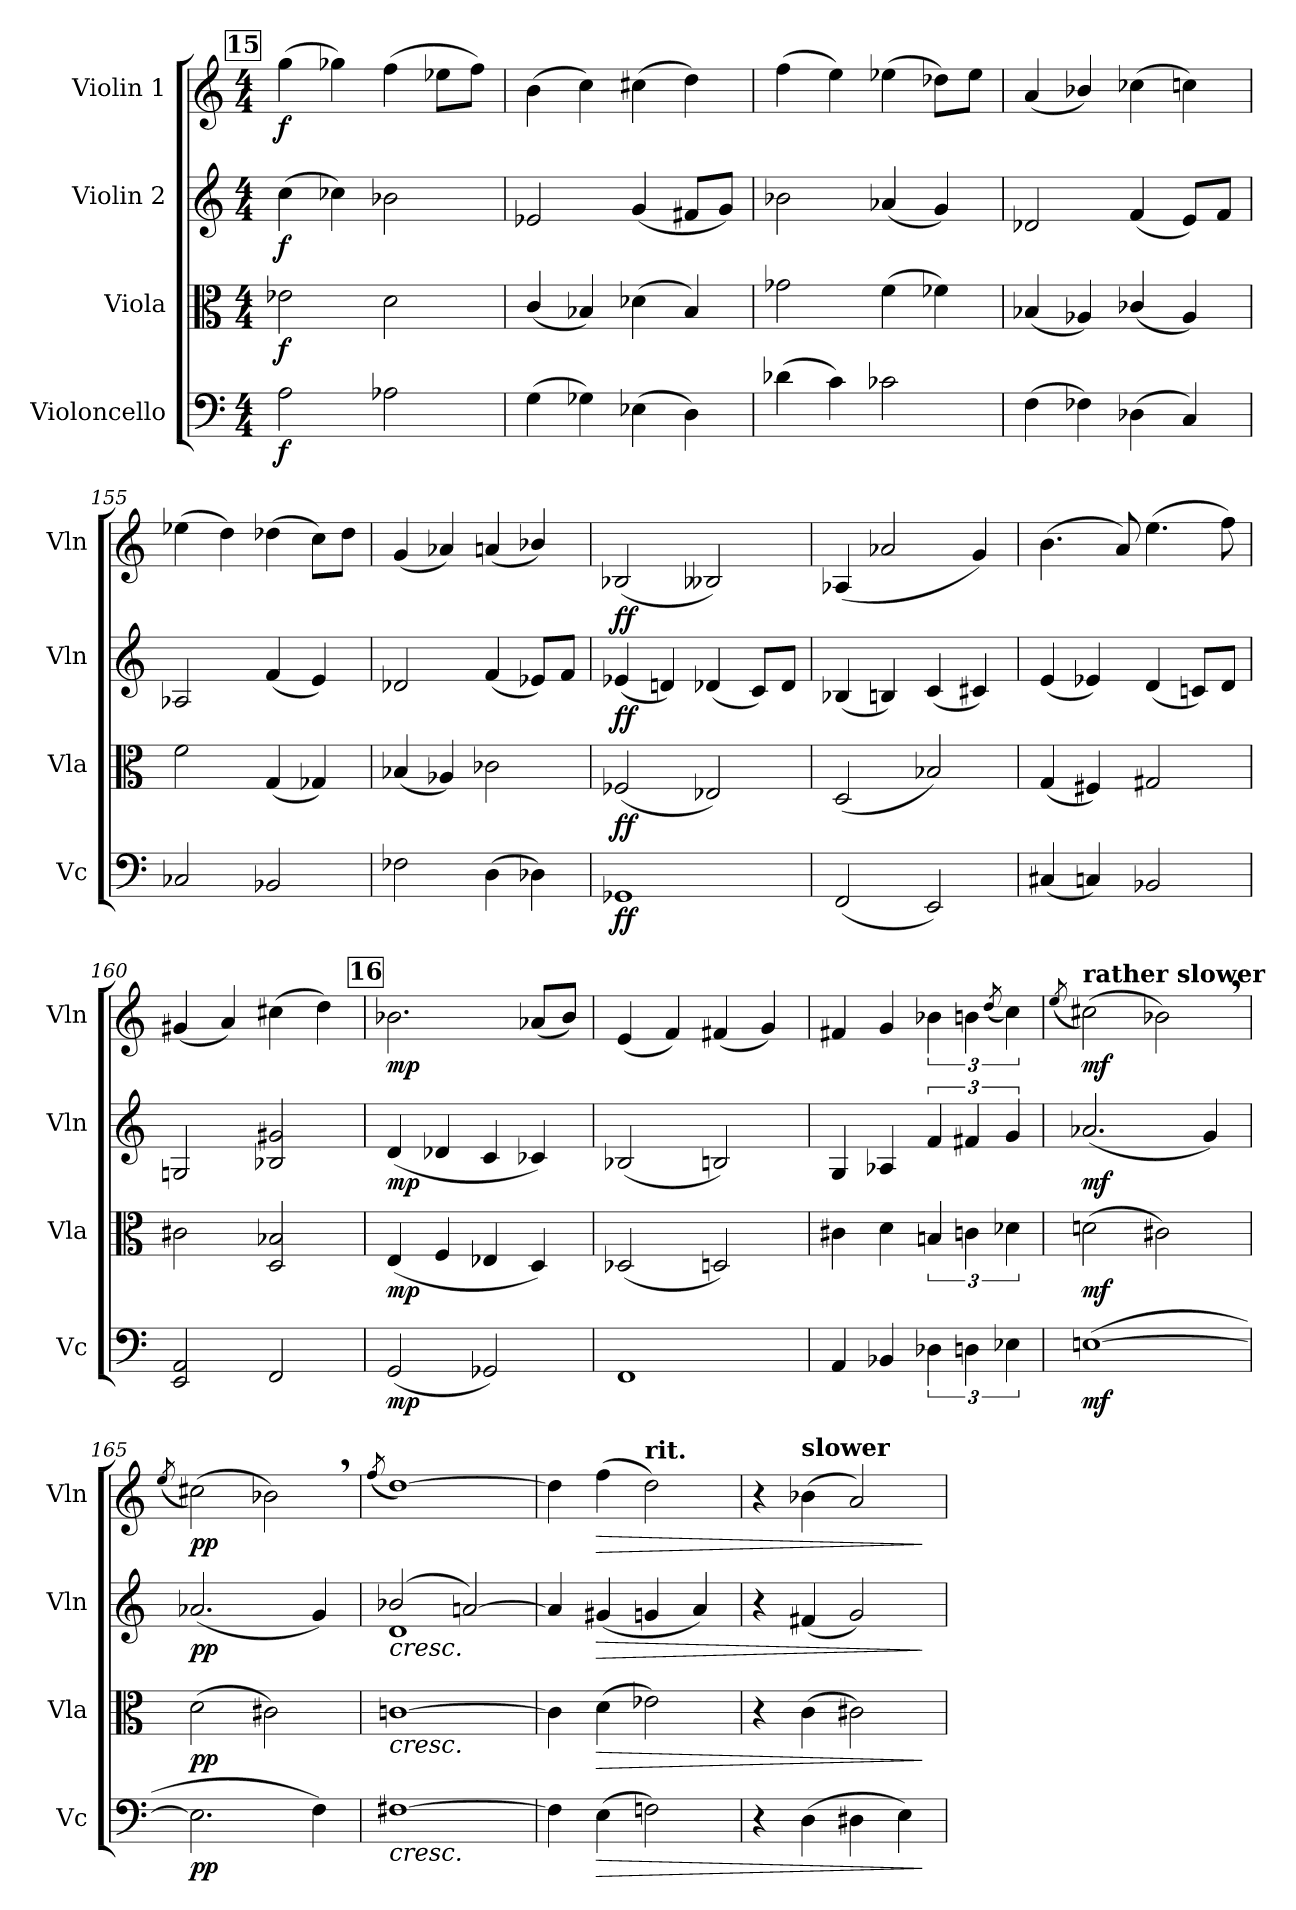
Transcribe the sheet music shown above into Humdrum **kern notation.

**kern	**dynam	**kern	**dynam	**kern	**dynam	**kern	**dynam
*part4	*part4	*part3	*part3	*part2	*part2	*part1	*part1
*staff4	*staff4	*staff3	*staff3	*staff2	*staff2	*staff1	*staff1
*I"Violoncello	*	*I"Viola	*	*I"Violin 2	*	*I"Violin 1	*
*I'Vc	*	*I'Vla	*	*I'Vln	*	*I'Vln	*
*clefF4	*	*clefC3	*	*clefG2	*	*clefG2	*
*k[]	*	*k[]	*	*k[]	*	*k[]	*
*M4/4	*	*M4/4	*	*M4/4	*	*M4/4	*
!!LO:REH:place=s1:a:B:cj:fs=14:t=15
=151	=151	=151	=151	=151	=151	=151	=151
!	!LO:DY:b	!	!LO:DY:b	!	!LO:DY:b	!	!LO:DY:b
2A\	f	2e-X\	f	(4cc\	f	(4gg\	f
.	.	.	.	4cc-X\)	.	4gg-X\)	.
2A-X\	.	2d\	.	2b-X\	.	(4ff\	.
.	.	.	.	.	.	8ee-X\L	.
.	.	.	.	.	.	8ff\J)	.
=152	=152	=152	=152	=152	=152	=152	=152
(4G\	.	(4c/	.	2e-X/	.	(4b\	.
4G-X\)	.	4B-X/)	.	.	.	4cc\)	.
(4E-X\	.	(4d-X\	.	(4g/	.	(4cc#X\	.
4D\)	.	4B-/)	.	8f#X/L	.	4dd\)	.
.	.	.	.	8g/J)	.	.	.
!!LO:LB:g=z
=153	=153	=153	=153	=153	=153	=153	=153
(4d-X\	.	2g-X\	.	2b-X\	.	(4ff\	.
4c\)	.	.	.	.	.	4ee\)	.
2c-X\	.	(4f\	.	(4a-X/	.	(4ee-X\	.
.	.	4f-X\)	.	4g/)	.	8dd-X\L)	.
.	.	.	.	.	.	8ee-\J	.
=154	=154	=154	=154	=154	=154	=154	=154
(4F\	.	(4B-X/	.	2d-X/	.	(4a/	.
4F-X\)	.	4A-X/)	.	.	.	4b-X/)	.
(4D-X\	.	(4c-X/	.	(4f/	.	(4cc-X\	.
4C/)	.	4A-/)	.	8e/L)	.	4ccn\)	.
.	.	.	.	8f/J	.	.	.
=155	=155	=155	=155	=155	=155	=155	=155
2C-X/	.	2f\	.	2A-X/	.	(4ee-X\	.
.	.	.	.	.	.	4dd\)	.
2BB-X/	.	(4G/	.	(4f/	.	(4dd-X\	.
.	.	4G-X/)	.	4e/)	.	8cc\L)	.
.	.	.	.	.	.	8dd-\J	.
=156	=156	=156	=156	=156	=156	=156	=156
2F-X\	.	(4B-X/	.	2d-X/	.	(4g/	.
.	.	4A-X/)	.	.	.	4a-X/)	.
(4D\	.	2c-X\	.	(4f/	.	(4an/	.
4D-X\)	.	.	.	8e-X/L)	.	4b-X/)	.
.	.	.	.	8f/J	.	.	.
=157	=157	=157	=157	=157	=157	=157	=157
!	!LO:DY:b	!	!LO:DY:b	!	!LO:DY:b	!	!LO:DY:b
1GG-X	ff	(2F-X/	ff	(4e-X/	ff	(2B-X/	ff
.	.	.	.	4dn/)	.	.	.
.	.	2E-X/)	.	(4d-X/	.	2B--X/)	.
.	.	.	.	8c/L)	.	.	.
.	.	.	.	8d-/J	.	.	.
!!LO:LB:g=z
=158	=158	=158	=158	=158	=158	=158	=158
(2FF/	.	(2D/	.	(4B-X/	.	(4A-X/	.
.	.	.	.	4Bn/)	.	2a-X/	.
2EE/)	.	2B-X/)	.	(4c/	.	.	.
.	.	.	.	4c#X/)	.	4g/)	.
=159	=159	=159	=159	=159	=159	=159	=159
(4C#X/	.	(4G/	.	(4e/	.	(4.b\	.
4Cn/)	.	4F#X/)	.	4e-X/)	.	.	.
.	.	.	.	.	.	8a/)	.
2BB-X/	.	2G#X/	.	(4d/	.	(4.ee\	.
.	.	.	.	8cn/L)	.	.	.
.	.	.	.	8d/J	.	8ff\)	.
=160	=160	=160	=160	=160	=160	=160	=160
2EE/ 2AA/	.	2c#X\	.	2Gn/	.	(4g#X/	.
.	.	.	.	.	.	4a/)	.
2FF/	.	2D/ 2B-X/	.	2B-X/ 2g#X/	.	(4cc#X\	.
.	.	.	.	.	.	4dd\)	.
!!LO:REH:place=s1:a:B:cj:fs=14:t=16
=161	=161	=161	=161	=161	=161	=161	=161
!	!LO:DY:b	!	!LO:DY:b	!	!LO:DY:b	!	!LO:DY:b
(2GG/	mp	(4E/	mp	(4d/	mp	2.b-X\	mp
.	.	4F/	.	4d-X/	.	.	.
2GG-X/)	.	4E-X/	.	4c/	.	.	.
.	.	4D/)	.	4c-X/)	.	(8a-X/L	.
.	.	.	.	.	.	8b-/J)	.
=162	=162	=162	=162	=162	=162	=162	=162
1FF	.	(2D-X/	.	(2B-X/	.	(4e/	.
.	.	.	.	.	.	4f/)	.
.	.	2Dn/)	.	2Bn/)	.	(4f#X/	.
.	.	.	.	.	.	4g/)	.
=163	=163	=163	=163	=163	=163	=163	=163
4AA/	.	4c#X\	.	4G/	.	4f#X/	.
4BB-X/	.	4d\	.	4A-X/	.	4g/	.
6D-X\	.	6Bn/	.	6f/	.	6b-X\	.
6Dn\	.	6cn\	.	6f#X/	.	6bn\	.
.	.	.	.	.	.	(8qdd/	.
6E-X\	.	6d-X\	.	6g/	.	6cc\)	.
!!LO:LB:g=z
=164	=164	=164	=164	=164	=164	=164	=164
.	.	.	.	.	.	(8qee/	.
!	!	!	!	!	!	!LO:TX:a:B:t=rather slower	!
!	!LO:DY:b	!	!LO:DY:b	!	!LO:DY:b	!	!LO:DY:b
([1En	mf	(2dn\	mf	(2.a-X/	mf	(2cc#X\)	mf
.	.	2c#X\)	.	.	.	2b-X,\)	.
.	.	.	.	4g/)	.	.	.
=165	=165	=165	=165	=165	=165	=165	=165
.	.	.	.	.	.	(8qee/	.
!	!LO:DY:b	!	!LO:DY:b	!	!LO:DY:b	!	!LO:DY:b
2.E\]	pp	(2d\	pp	(2.a-X/	pp	(2cc#X\)	pp
.	.	2c#X\)	.	.	.	2b-X,\)	.
4F\)	.	.	.	4g/)	.	.	.
=166	=166	=166	=166	=166	=166	=166	=166
.	.	.	.	.	.	(8qff/	.
!	!LO:HP:b	!	!LO:HP:b	!	!LO:HP:b	!	!
*	*	*	*	*^	*	*	*
[1F#X	<	[1cn	<	(2b-X/	1d	<	[1dd)	.
.	.	.	.	[2an/)	.	.	.	.
*	*	*	*	*v	*v	*	*	*
=167	=167	=167	=167	=167	=167	=167	=167
4F#\]	.	4c\]	.	4a/]	.	4dd\]	.
!	!LO:HP:b	!	!LO:HP:b	!	!LO:HP:b	!	!LO:HP:b
(4E\	>	(4d\	>	(4g#X/	>	(4ff\	>
!	!	!	!	!	!	!LO:TX:a:B:t=rit.	!
2Fn\)	.	2e-X\)	.	4gn/	.	2dd\)	.
.	.	.	.	4a/)	.	.	.
.	[	.	[	.	[	.	.
=168	=168	=168	=168	=168	=168	=168	=168
4r	.	4r	.	4r	.	4r	.
!	!	!	!	!	!	!LO:TX:a:B:t=slower	!
(4D\	.	(4c\	.	(4f#X/	.	(4b-X\	.
4D#X\	.	2c#X\)	.	2g/)	.	2a/)	.
4E\)	.	.	.	.	.	.	.
.	]	.	]	.	]	.	]
=	=	=	=	=	=	=	=
*-	*-	*-	*-	*-	*-	*-	*-
